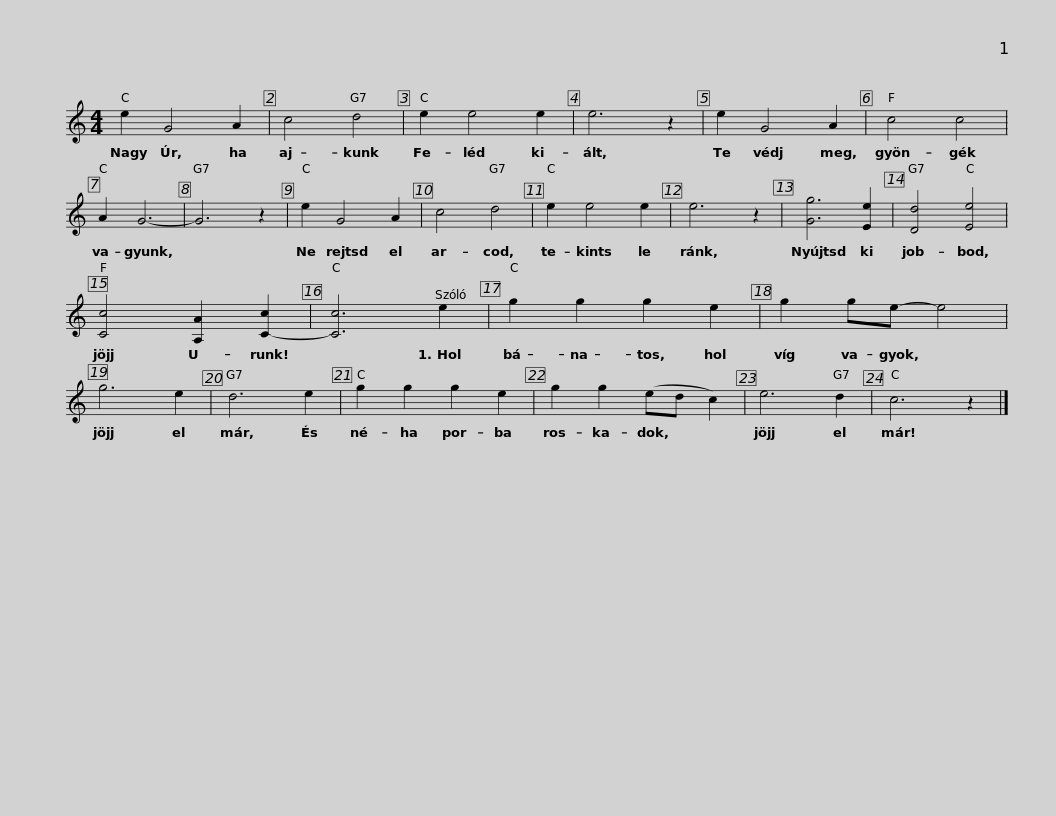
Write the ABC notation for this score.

X:1
L:1/8
M:4/4
I:linebreak $
K:C
V:1 treble
V:1
 e2 G4 A2 | c4 d4 | e2 e4 e2 | e6 z2 | e2 G4 A2 | %5
 c4 c4 | A2 G6- | G6 z2 |$ e2 G4 A2 | c4 d4 | %10
 e2 e4 e2 | e6 z2 | [Gg]6 [Ee]2 | [Dd]4 [Ee]4 | [Cc]4 [A,A]2 [C-c]2 | %15
 [Cc]6 e2 |$ g2 g2 g2 e2 | g2 ge- e4 | g6 e2 | d6 e2 |$ %20
 g2 g2 g2 e2 | g2 g2 (ed c2) | e6 d2 | c6 z2 |] %24
